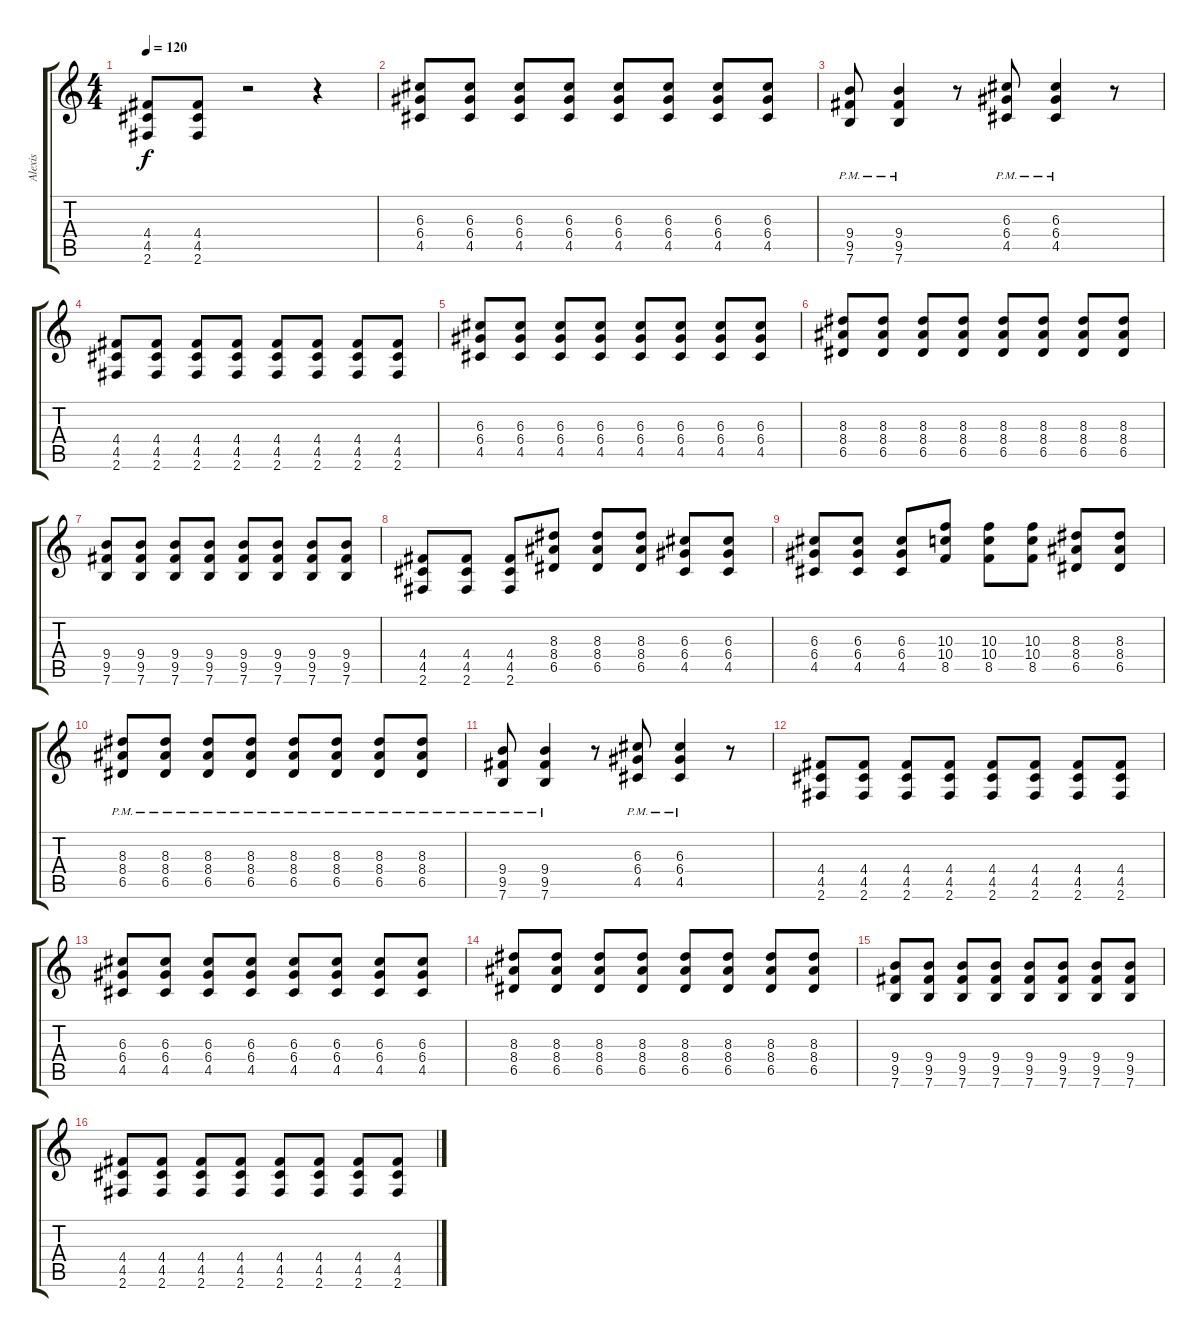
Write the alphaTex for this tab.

\track ("Alexis" "Alexis") {instrument overdrivenguitar}
\staff {score tabs}
\tuning (E4 B3 G3 D3 A2 E2) {hide}
\ts (4 4)
\tempo 120
\clef g2
\ks c
(4.4 4.5 2.6).8{dy f} (4.4 4.5 2.6).8 r.2 r.4 |
(6.3 6.4 4.5).8 (6.3 6.4 4.5).8 (6.3 6.4 4.5).8 (6.3 6.4 4.5).8 (6.3 6.4 4.5).8 (6.3 6.4 4.5).8 (6.3 6.4 4.5).8 (6.3 6.4 4.5).8 |
(9.4 9.5{pm} 7.6).8 (9.4 9.5{pm} 7.6).4 r.8 (6.3 6.4 4.5{pm}).8 (6.3 6.4 4.5{pm}).4 r.8 |
(4.4 4.5 2.6).8 (4.4 4.5 2.6).8 (4.4 4.5 2.6).8 (4.4 4.5 2.6).8 (4.4 4.5 2.6).8 (4.4 4.5 2.6).8 (4.4 4.5 2.6).8 (4.4 4.5 2.6).8 |
(6.3 6.4 4.5).8 (6.3 6.4 4.5).8 (6.3 6.4 4.5).8 (6.3 6.4 4.5).8 (6.3 6.4 4.5).8 (6.3 6.4 4.5).8 (6.3 6.4 4.5).8 (6.3 6.4 4.5).8 |
(8.3 8.4 6.5).8 (8.3 8.4 6.5).8 (8.3 8.4 6.5).8 (8.3 8.4 6.5).8 (8.3 8.4 6.5).8 (8.3 8.4 6.5).8 (8.3 8.4 6.5).8 (8.3 8.4 6.5).8 |
(9.4 9.5 7.6).8 (9.4 9.5 7.6).8 (9.4 9.5 7.6).8 (9.4 9.5 7.6).8 (9.4 9.5 7.6).8 (9.4 9.5 7.6).8 (9.4 9.5 7.6).8 (9.4 9.5 7.6).8 |
(4.4 4.5 2.6).8 (4.4 4.5 2.6).8 (4.4 4.5 2.6).8 (8.3 8.4 6.5).8 (8.3 8.4 6.5).8 (8.3 8.4 6.5).8 (6.3 6.4 4.5).8 (6.3 6.4 4.5).8 |
(6.3 6.4 4.5).8 (6.3 6.4 4.5).8 (6.3 6.4 4.5).8 (10.3 10.4 8.5).8 (10.3 10.4 8.5).8 (10.3 10.4 8.5).8 (8.3 8.4 6.5).8 (8.3 8.4 6.5).8 |
(8.3 8.4 6.5{pm}).8 (8.3 8.4 6.5{pm}).8 (8.3 8.4 6.5{pm}).8 (8.3 8.4 6.5{pm}).8 (8.3 8.4 6.5{pm}).8 (8.3 8.4 6.5{pm}).8 (8.3 8.4 6.5{pm}).8 (8.3 8.4 6.5{pm}).8 |
(9.4 9.5{pm} 7.6).8 (9.4 9.5{pm} 7.6).4 r.8 (6.3 6.4 4.5{pm}).8 (6.3 6.4 4.5{pm}).4 r.8 |
(4.4 4.5 2.6).8 (4.4 4.5 2.6).8 (4.4 4.5 2.6).8 (4.4 4.5 2.6).8 (4.4 4.5 2.6).8 (4.4 4.5 2.6).8 (4.4 4.5 2.6).8 (4.4 4.5 2.6).8 |
(6.3 6.4 4.5).8 (6.3 6.4 4.5).8 (6.3 6.4 4.5).8 (6.3 6.4 4.5).8 (6.3 6.4 4.5).8 (6.3 6.4 4.5).8 (6.3 6.4 4.5).8 (6.3 6.4 4.5).8 |
(8.3 8.4 6.5).8 (8.3 8.4 6.5).8 (8.3 8.4 6.5).8 (8.3 8.4 6.5).8 (8.3 8.4 6.5).8 (8.3 8.4 6.5).8 (8.3 8.4 6.5).8 (8.3 8.4 6.5).8 |
(9.4 9.5 7.6).8 (9.4 9.5 7.6).8 (9.4 9.5 7.6).8 (9.4 9.5 7.6).8 (9.4 9.5 7.6).8 (9.4 9.5 7.6).8 (9.4 9.5 7.6).8 (9.4 9.5 7.6).8 |
(4.4 4.5 2.6).8 (4.4 4.5 2.6).8 (4.4 4.5 2.6).8 (4.4 4.5 2.6).8 (4.4 4.5 2.6).8 (4.4 4.5 2.6).8 (4.4 4.5 2.6).8 (4.4 4.5 2.6).8
